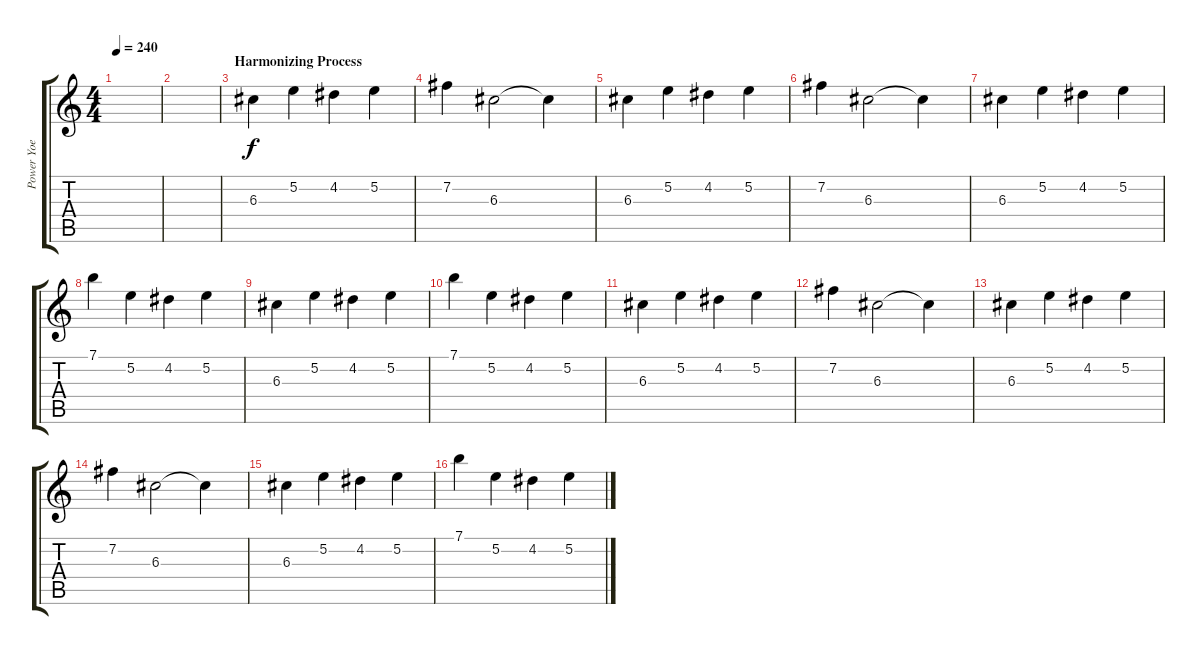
\track ("Power Yoe" "Power Yoe") {instrument distortionguitar}
\staff {score tabs}
\tuning (E4 B3 G3 D3 A2 E2) {hide}
\ts (4 4)
\tempo 240
\clef g2
\ks c
|
|
\section ("" "Harmonizing Process")
6.3.4 5.2.4 4.2.4 5.2.4 |
7.2.4 6.3.2 6.3{t}.4 |
6.3.4 5.2.4 4.2.4 5.2.4 |
7.2.4 6.3.2 6.3{t}.4 |
6.3.4 5.2.4 4.2.4 5.2.4 |
7.1.4 5.2.4 4.2.4 5.2.4 |
6.3.4 5.2.4 4.2.4 5.2.4 |
7.1.4 5.2.4 4.2.4 5.2.4 |
6.3.4 5.2.4 4.2.4 5.2.4 |
7.2.4 6.3.2 6.3{t}.4 |
6.3.4 5.2.4 4.2.4 5.2.4 |
7.2.4 6.3.2 6.3{t}.4 |
6.3.4 5.2.4 4.2.4 5.2.4 |
7.1.4 5.2.4 4.2.4 5.2.4
